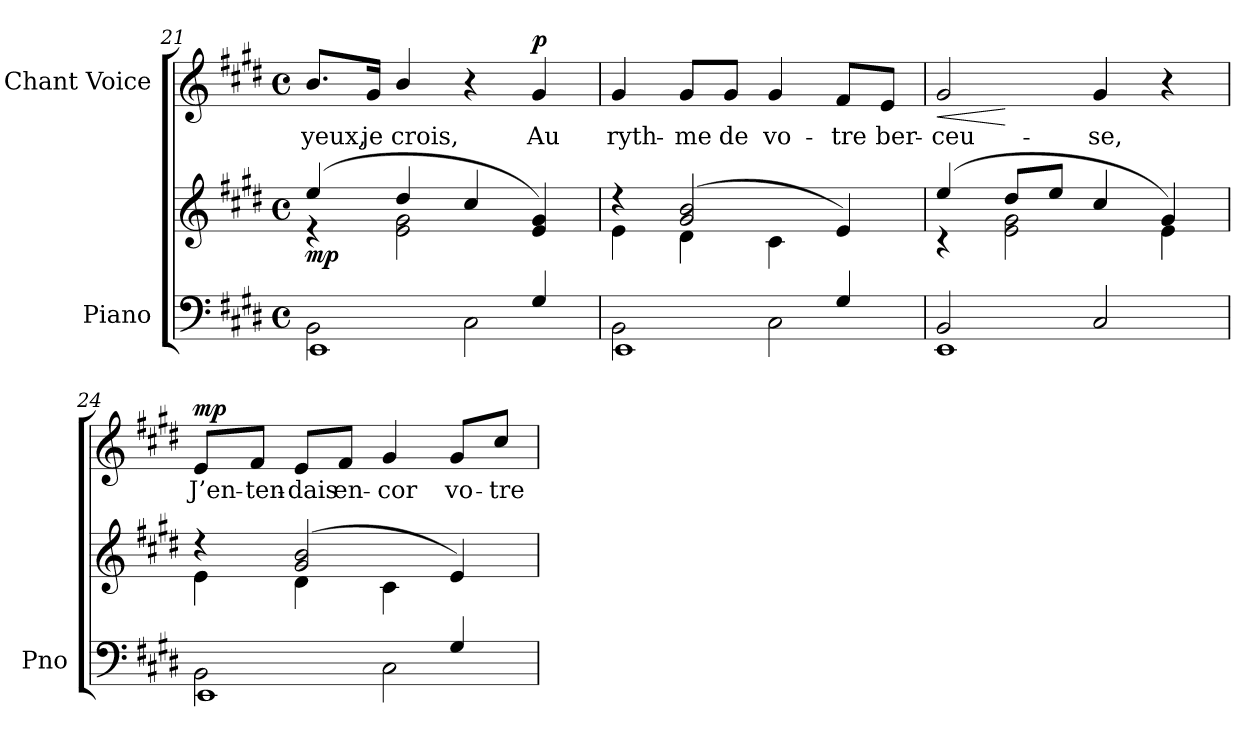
**kern	**kern	**dynam	**kern	**text	**dynam
*part2	*part2	*part2	*part1	*part1	*part1
*staff3	*staff2	*staff2/3	*staff1	*staff1	*staff1
*I"Piano	*	*	*I"Chant Voice	*	*
*I'Pno	*	*	*	*	*
*clefF4	*clefG2	*	*clefG2	*	*
*k[f#c#g#d#]	*k[f#c#g#d#]	*	*k[f#c#g#d#]	*	*
*M4/4	*M4/4	*	*M4/4	*	*
*met(c)	*met(c)	*	*met(c)	*	*
=21	=21	=21	=21	=21	=21
*^	*^	*	*	*	*
*	*^	*	*	*	*	*	*
!	!	!	!	!	!LO:DY:b	!	!LO:LY:b	!
2.ryy	2BB\	1EE	(>4ee/	4r	mp	8.b/L	yeux,	.
!	!	!	!	!	!	!	!LO:LY:b	!
.	.	.	.	.	.	16g#/Jk	je	.
!	!	!	!	!	!	!	!LO:LY:b	!
.	.	.	4dd#/	(<2e\ 2g#\	.	4b/	crois,	.
.	2C#\	.	4cc#/	.	.	4r	.	.
!	!	!	!	!	!	!	!LO:LY:b	!LO:DY:a
4G#/)	.	.	4e/ 4g#/)	4ryy	.	4g#/	Au	p
!!LO:LB:g=z
=22	=22	=22	=22	=22	=22	=22	=22	=22
!	!	!	!	!	!	!	!LO:LY:b	!
2.ryy	2BB\	1EE	4r	(<4e\	.	4g#/	ryth-	.
!	!	!	!	!	!	!	!LO:LY:b	!
.	.	.	(>2g#/ 2b/	4d#\	.	8g#/L	-me	.
!	!	!	!	!	!	!	!LO:LY:b	!
.	.	.	.	.	.	8g#/J	de	.
!	!	!	!	!	!	!	!LO:LY:b	!
.	2C#\	.	.	4c#\	.	4g#/	vo-	.
!	!	!	!	!	!	!	!LO:LY:b	!
4G#/)	.	.	4e/)	4ryy	.	8f#/L	-tre	.
!	!	!	!	!	!	!	!LO:LY:b	!
.	.	.	.	.	.	8e/J	ber-	.
*	*v	*v	*	*	*	*	*	*
=23	=23	=23	=23	=23	=23	=23	=23
!	!	!	!	!	!	!LO:LY:b	!LO:HP:b
*	*	*	*	*	*^	*	*
2BB/	1EE	(>4ee/	4r	.	2g#/	4ryy	-ceu-	<
.	.	8dd#/L	2e\ 2g#\	.	.	4ryy	.	[
.	.	8ee/J	.	.	.	.	.	.
!	!	!	!	!	!	!	!LO:LY:b	!
2C#/	.	4cc#/	.	.	4g#/	2ryy	-se,	.
.	.	4g#/)	4e\	.	4r	.	.	.
*	*	*	*	*	*v	*v	*	*
=24	=24	=24	=24	=24	=24	=24	=24
*	*^	*	*	*	*	*	*
!	!	!	!	!	!	!	!LO:LY:b	!LO:DY:a
2.ryy	2BB\	1EE	4r	(<4e\	.	8e/L	J’en-	mp
!	!	!	!	!	!	!	!LO:LY:b	!
.	.	.	.	.	.	8f#/J	-ten-	.
!	!	!	!	!	!	!	!LO:LY:b	!
.	.	.	(>2g#/ 2b/	4d#\	.	8e/L	-dais	.
!	!	!	!	!	!	!	!LO:LY:b	!
.	.	.	.	.	.	8f#/J	en-	.
!	!	!	!	!	!	!	!LO:LY:b	!
.	2C#\	.	.	4c#\	.	4g#/	-cor	.
!	!	!	!	!	!	!	!LO:LY:b	!
4G#/)	.	.	4e/)	4ryy	.	8g#/L	vo-	.
!	!	!	!	!	!	!	!LO:LY:b	!
.	.	.	.	.	.	8cc#/J	-tre	.
*v	*v	*v	*	*	*	*	*	*
*	*v	*v	*	*	*	*
=	=	=	=	=	=
*-	*-	*-	*-	*-	*-
